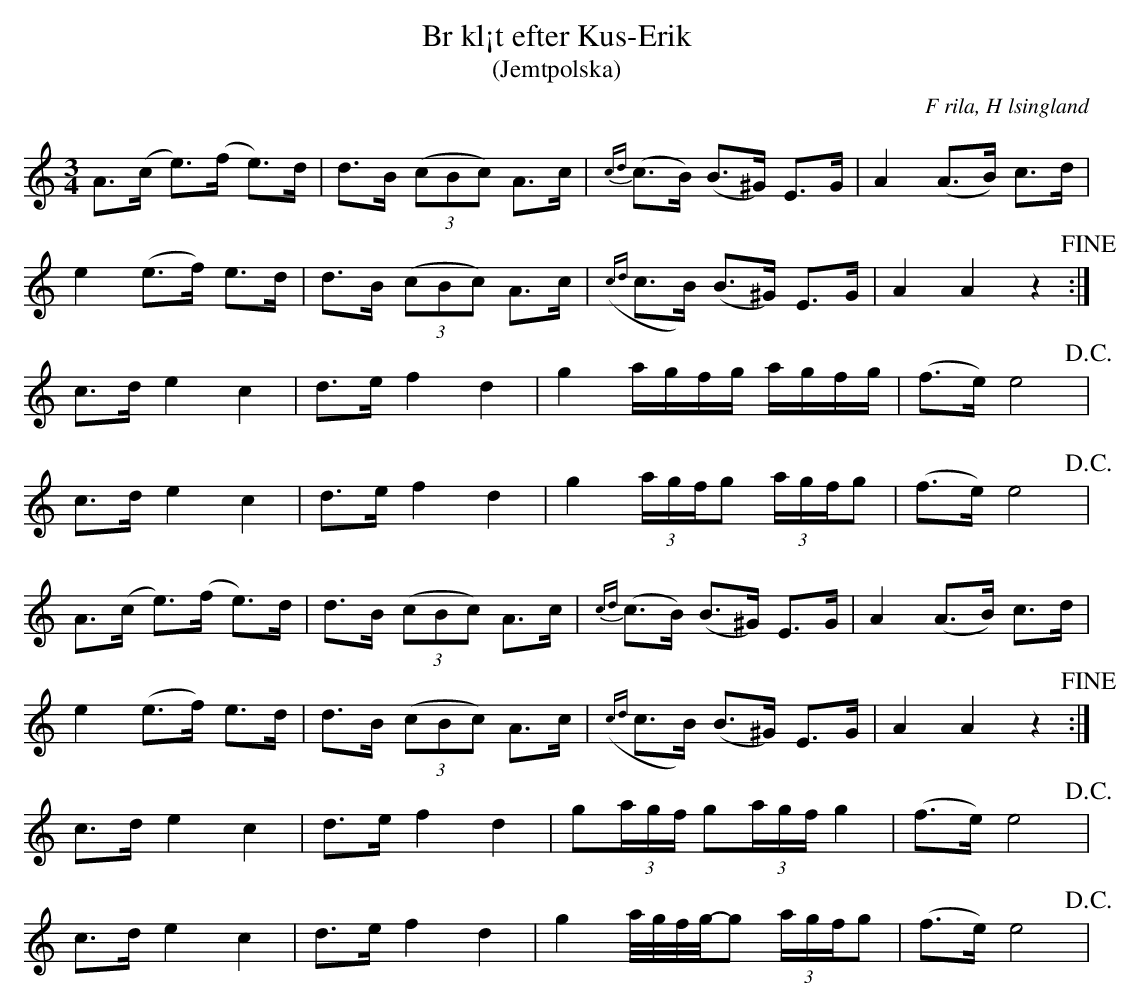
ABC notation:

X:1
T: Br kl¡t efter Kus-Erik
T: (Jemtpolska)
O: F rila, H lsingland
M: 3/4
L: 1/8
K: Am
A>(c e>)(f e)>d | d>B ((3cBc) A>c | {cd}(c>B) (B>^G)   E>G      | A2    (A>B) c>d  |
e2   (e>f) e>d  | d>B ((3cBc) A>c | ({cd}c>B)    (B>^G)   E>G      | A2    A2    z2  !fine! :|
K: C
c>d  e2    c2   | d>e f2      d2  | g2        a/g/f/g/ a/g/f/g/ | (f>e) e4 !D.C.!       |
c>d  e2    c2   | d>e f2      d2  | g2        (3a/g/f/g (3a/g/f/g | (f>e) e4 !D.C.!       |
A>(c e>)(f e)>d | d>B ((3cBc) A>c | {cd}(c>B) (B>^G)   E>G      | A2    (A>B) c>d  |
e2   (e>f) e>d  | d>B ((3cBc) A>c | ({cd}c>B)    (B>^G)   E>G      | A2    A2    z2  !fine! :|
K: C
c>d  e2    c2   | d>e f2      d2  | g(3a/g/f/        g(3a/g/f/ g2 | (f>e) e4 !D.C.!       |
c>d  e2    c2   | d>e f2      d2  | g2        a//g//f//g//-g (3a/g/f/g | (f>e) e4 !D.C.!       |
